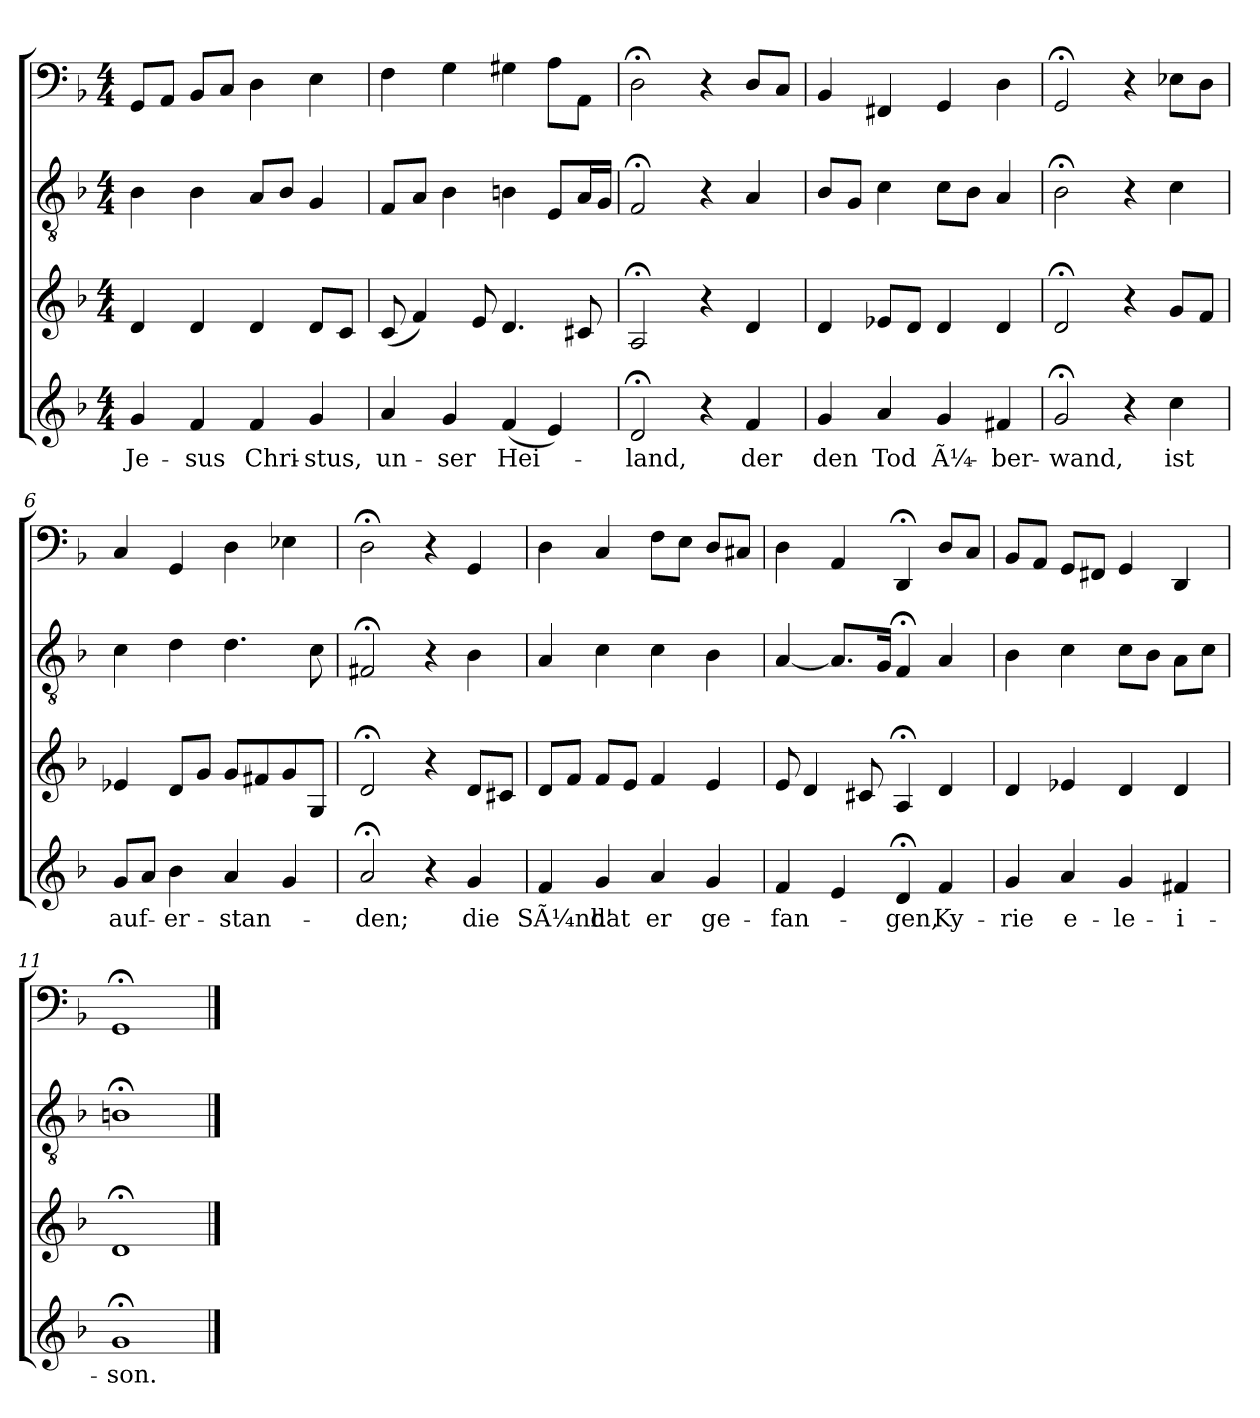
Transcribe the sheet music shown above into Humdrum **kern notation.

**kern	**text	**kern	**kern	**kern
*part4	*part4	*part3	*part2	*part1
*staff4	*staff4	*staff3	*staff2	*staff1
*clefG2	*	*clefG2	*clefGv2	*clefF4
*k[b-]	*	*k[b-]	*k[b-]	*k[b-]
*d:	*	*d:	*d:	*d:
*M4/4	*	*M4/4	*M4/4	*M4/4
=1	=1	=1	=1	=1
4g	Je-	4d	4B-	8GGL
.	.	.	.	8AAJ
4f	-sus	4d	4B-	8BB-L
.	.	.	.	8CJ
4f	Chri-	4d	8AL	4D
.	.	.	8B-J	.
4g	-stus,	8dL	4G	4E
.	.	8cJ	.	.
=2	=2	=2	=2	=2
4a	un-	(8c	8FL	4F
.	.	4f)	8AJ	.
4g	-ser	.	4B-	4G
.	.	8e	.	.
(4f	Hei-	4.d	4Bn	4G#X
4e)	.	.	8EL	8AL
.	.	8c#X	16AL	8AAJ
.	.	.	16GJJ	.
=3	=3	=3	=3	=3
2d;<	-land,	2A;<	2F;<	2D;<
4r	.	4r	4r	4r
4f	der	4d	4A	8DL
.	.	.	.	8CJ
=4	=4	=4	=4	=4
4g	den	4d	8B-L	4BB-
.	.	.	8GJ	.
4a	Tod	8e-XL	4c	4FF#X
.	.	8dJ	.	.
4g	Ã¼-	4d	8cL	4GG
.	.	.	8B-J	.
4f#X	-ber-	4d	4A	4D
=5	=5	=5	=5	=5
2g;<	-wand,	2d;<	2B-;<	2GG;<
4r	.	4r	4r	4r
4cc	ist	8gL	4c	8E-XL
.	.	8fJ	.	8DJ
=6	=6	=6	=6	=6
8gL	auf-	4e-X	4c	4C
8aJ	.	.	.	.
4b-	-er-	8dL	4d	4GG
.	.	8gJ	.	.
4a	-stan-	8gL	4.d	4D
.	.	8f#X	.	.
4g	.	8g	.	4E-X
.	.	8GJ	8c	.
=7	=7	=7	=7	=7
2a;<	-den;	2d;<	2F#X;<	2D;<
4r	.	4r	4r	4r
4g	die	8dL	4B-	4GG
.	.	8c#XJ	.	.
=8	=8	=8	=8	=8
4f	SÃ¼nd'	8dL	4A	4D
.	.	8fJ	.	.
4g	hat	8fL	4c	4C
.	.	8eJ	.	.
4a	er	4f	4c	8FL
.	.	.	.	8EJ
4g	ge-	4e	4B-	8DL
.	.	.	.	8C#XJ
=9	=9	=9	=9	=9
4f	-fan-	8e	[4A	4D
.	.	4d	.	.
4e	.	.	8.AL]	4AA
.	.	8c#X	.	.
.	.	.	16GJk	.
4d;<	-gen,	4A;<	4F;<	4DD;<
4f	Ky-	4d	4A	8DL
.	.	.	.	8CJ
=10	=10	=10	=10	=10
4g	-rie	4d	4B-	8BB-L
.	.	.	.	8AAJ
4a	e-	4e-X	4c	8GGL
.	.	.	.	8FF#XJ
4g	-le-	4d	8cL	4GG
.	.	.	8B-J	.
4f#X	-i-	4d	8AL	4DD
.	.	.	8cJ	.
=11	=11	=11	=11	=11
1g;<	-son.	1d;<	1Bn;<	1GG;<
==	==	==	==	==
*-	*-	*-	*-	*-
